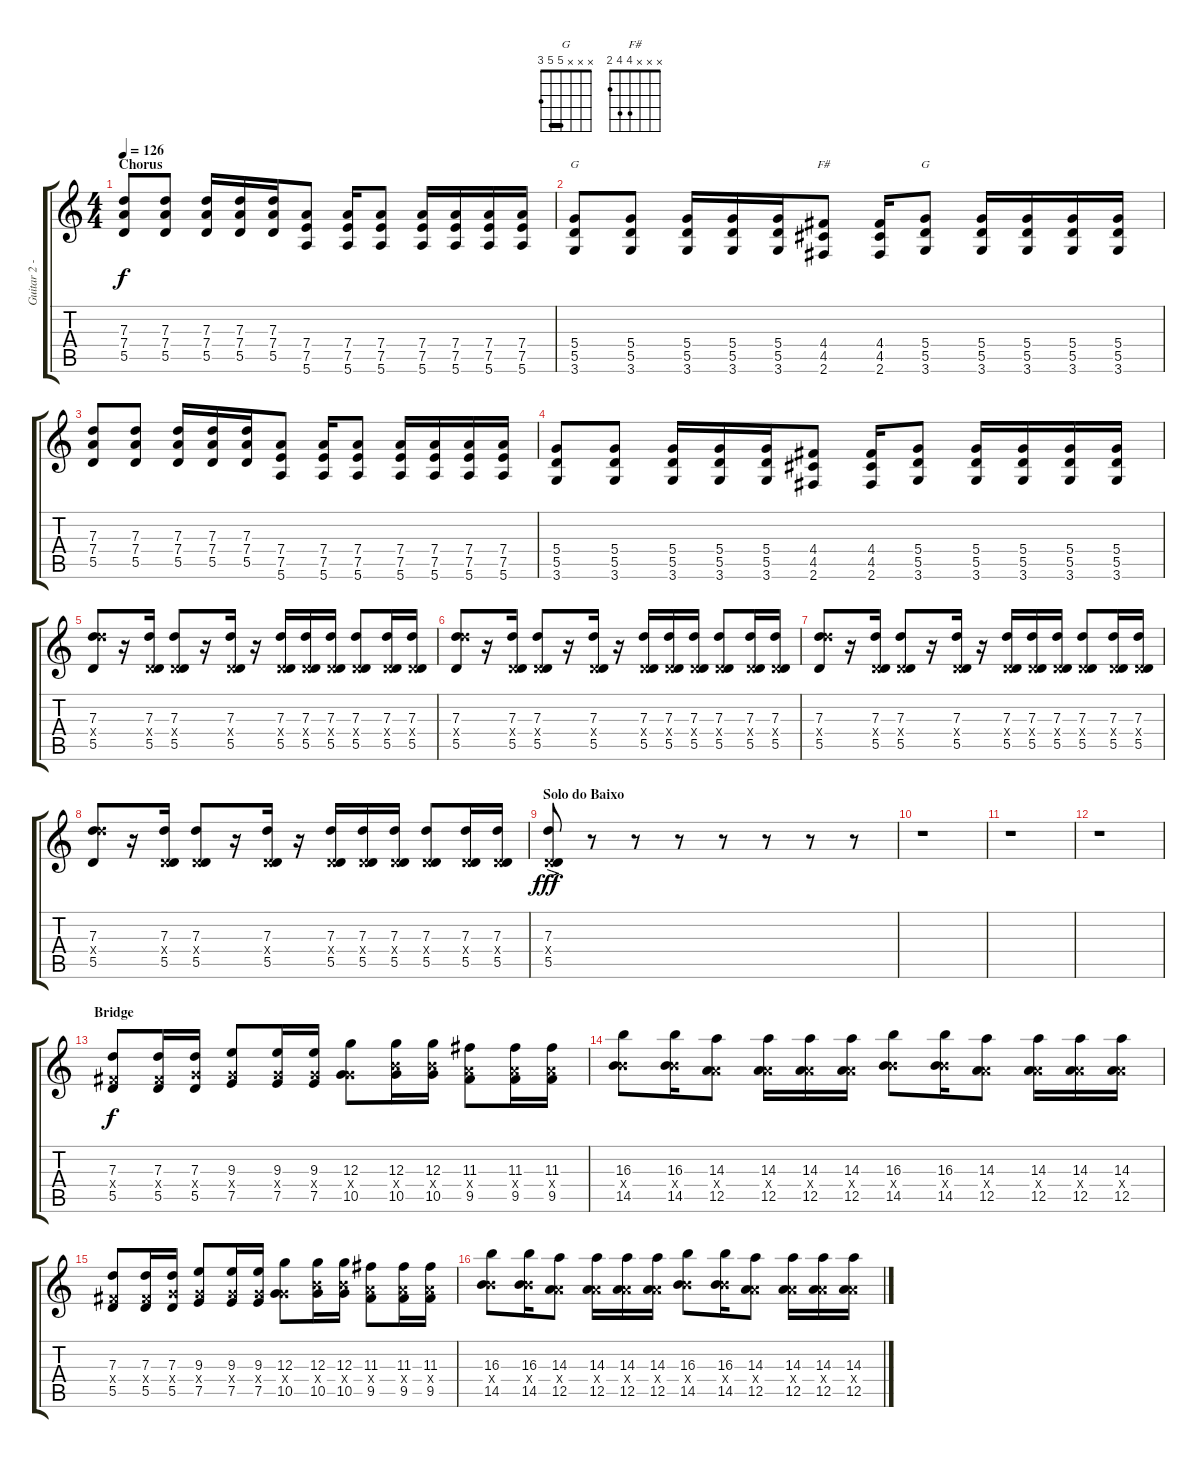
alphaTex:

\track ("Guitar 2 - Erik" "Guitar 2 -") {instrument distortionguitar}
\staff {score tabs}
\tuning (E4 B3 G3 D3 A2 E2) {hide}
\chord ("G" x x x 5 5 3)
\chord ("F#" x x x 4 4 2)
\chord ("G" x x x 5 5 3) {barre 5}
\ts (4 4)
\section ("" "Chorus")
\tempo 126
\clef g2
\ks c
(7.3 7.4 5.5).8{dy f} (7.3 7.4 5.5).8 (7.3 7.4 5.5).16 (7.3 7.4 5.5).16 (7.3 7.4 5.5).16 (7.4 7.5 5.6).8 (7.4 7.5 5.6).16 (7.4 7.5 5.6).8 (7.4 7.5 5.6).16 (7.4 7.5 5.6).16 (7.4 7.5 5.6).16 (7.4 7.5 5.6).16 |
(5.4 5.5 3.6).8{ch "G"} (5.4 5.5 3.6).8 (5.4 5.5 3.6).16 (5.4 5.5 3.6).16 (5.4 5.5 3.6).16 (4.4 4.5 2.6).8{ch "F#"} (4.4 4.5 2.6).16 (5.4 5.5 3.6).8{ch "G"} (5.4 5.5 3.6).16 (5.4 5.5 3.6).16 (5.4 5.5 3.6).16 (5.4 5.5 3.6).16 |
(7.3 7.4 5.5).8 (7.3 7.4 5.5).8 (7.3 7.4 5.5).16 (7.3 7.4 5.5).16 (7.3 7.4 5.5).16 (7.4 7.5 5.6).8 (7.4 7.5 5.6).16 (7.4 7.5 5.6).8 (7.4 7.5 5.6).16 (7.4 7.5 5.6).16 (7.4 7.5 5.6).16 (7.4 7.5 5.6).16 |
(5.4 5.5 3.6).8 (5.4 5.5 3.6).8 (5.4 5.5 3.6).16 (5.4 5.5 3.6).16 (5.4 5.5 3.6).16 (4.4 4.5 2.6).8 (4.4 4.5 2.6).16 (5.4 5.5 3.6).8 (5.4 5.5 3.6).16 (5.4 5.5 3.6).16 (5.4 5.5 3.6).16 (5.4 5.5 3.6).16 |
(7.3 12.4{x} 5.5).8 r.16 (7.3 0.4{x} 5.5).16 (7.3 0.4{x} 5.5).8 r.16 (7.3 0.4{x} 5.5).16 r.16 (7.3 0.4{x} 5.5).16 (7.3 0.4{x} 5.5).16 (7.3 0.4{x} 5.5).16 (7.3 0.4{x} 5.5).8 (7.3 0.4{x} 5.5).16 (7.3 0.4{x} 5.5).16 |
(7.3 12.4{x} 5.5).8 r.16 (7.3 0.4{x} 5.5).16 (7.3 0.4{x} 5.5).8 r.16 (7.3 0.4{x} 5.5).16 r.16 (7.3 0.4{x} 5.5).16 (7.3 0.4{x} 5.5).16 (7.3 0.4{x} 5.5).16 (7.3 0.4{x} 5.5).8 (7.3 0.4{x} 5.5).16 (7.3 0.4{x} 5.5).16 |
(7.3 12.4{x} 5.5).8 r.16 (7.3 0.4{x} 5.5).16 (7.3 0.4{x} 5.5).8 r.16 (7.3 0.4{x} 5.5).16 r.16 (7.3 0.4{x} 5.5).16 (7.3 0.4{x} 5.5).16 (7.3 0.4{x} 5.5).16 (7.3 0.4{x} 5.5).8 (7.3 0.4{x} 5.5).16 (7.3 0.4{x} 5.5).16 |
(7.3 12.4{x} 5.5).8 r.16 (7.3 0.4{x} 5.5).16 (7.3 0.4{x} 5.5).8 r.16 (7.3 0.4{x} 5.5).16 r.16 (7.3 0.4{x} 5.5).16 (7.3 0.4{x} 5.5).16 (7.3 0.4{x} 5.5).16 (7.3 0.4{x} 5.5).8 (7.3 0.4{x} 5.5).16 (7.3 0.4{x} 5.5).16 |
\section ("" "Solo do Baixo")
(7.3 0.4{x} 5.5{ac}).8{dy fff} r.8 r.8 r.8 r.8 r.8 r.8 r.8 |
r.1 |
r.1 |
r.1 |
\section ("" "Bridge")
(7.3 4.4{x} 5.5).8{dy f} (7.3 4.4{x} 5.5).16 (7.3 5.4{x} 5.5).16 (9.3 5.4{x} 7.5).8 (9.3 5.4{x} 7.5).16 (9.3 5.4{x} 7.5).16 (12.3 5.4{x} 10.5).8 (12.3 9.4{x} 10.5).16 (12.3 9.4{x} 10.5).16 (11.3 7.4{x} 9.5).8 (11.3 7.4{x} 9.5).16 (11.3 7.4{x} 9.5).16 |
(16.3 9.4{x} 14.5).8 (16.3 9.4{x} 14.5).16 (14.3 7.4{x} 12.5).8 (14.3 7.4{x} 12.5).16 (14.3 7.4{x} 12.5).16 (14.3 7.4{x} 12.5).16 (16.3 9.4{x} 14.5).8 (16.3 9.4{x} 14.5).16 (14.3 7.4{x} 12.5).8 (14.3 7.4{x} 12.5).16 (14.3 7.4{x} 12.5).16 (14.3 7.4{x} 12.5).16 |
(7.3 4.4{x} 5.5).8 (7.3 4.4{x} 5.5).16 (7.3 5.4{x} 5.5).16 (9.3 5.4{x} 7.5).8 (9.3 5.4{x} 7.5).16 (9.3 5.4{x} 7.5).16 (12.3 5.4{x} 10.5).8 (12.3 9.4{x} 10.5).16 (12.3 9.4{x} 10.5).16 (11.3 7.4{x} 9.5).8 (11.3 7.4{x} 9.5).16 (11.3 7.4{x} 9.5).16 |
(16.3 9.4{x} 14.5).8 (16.3 9.4{x} 14.5).16 (14.3 7.4{x} 12.5).8 (14.3 7.4{x} 12.5).16 (14.3 7.4{x} 12.5).16 (14.3 7.4{x} 12.5).16 (16.3 9.4{x} 14.5).8 (16.3 9.4{x} 14.5).16 (14.3 7.4{x} 12.5).8 (14.3 7.4{x} 12.5).16 (14.3 7.4{x} 12.5).16 (14.3 7.4{x} 12.5).16
